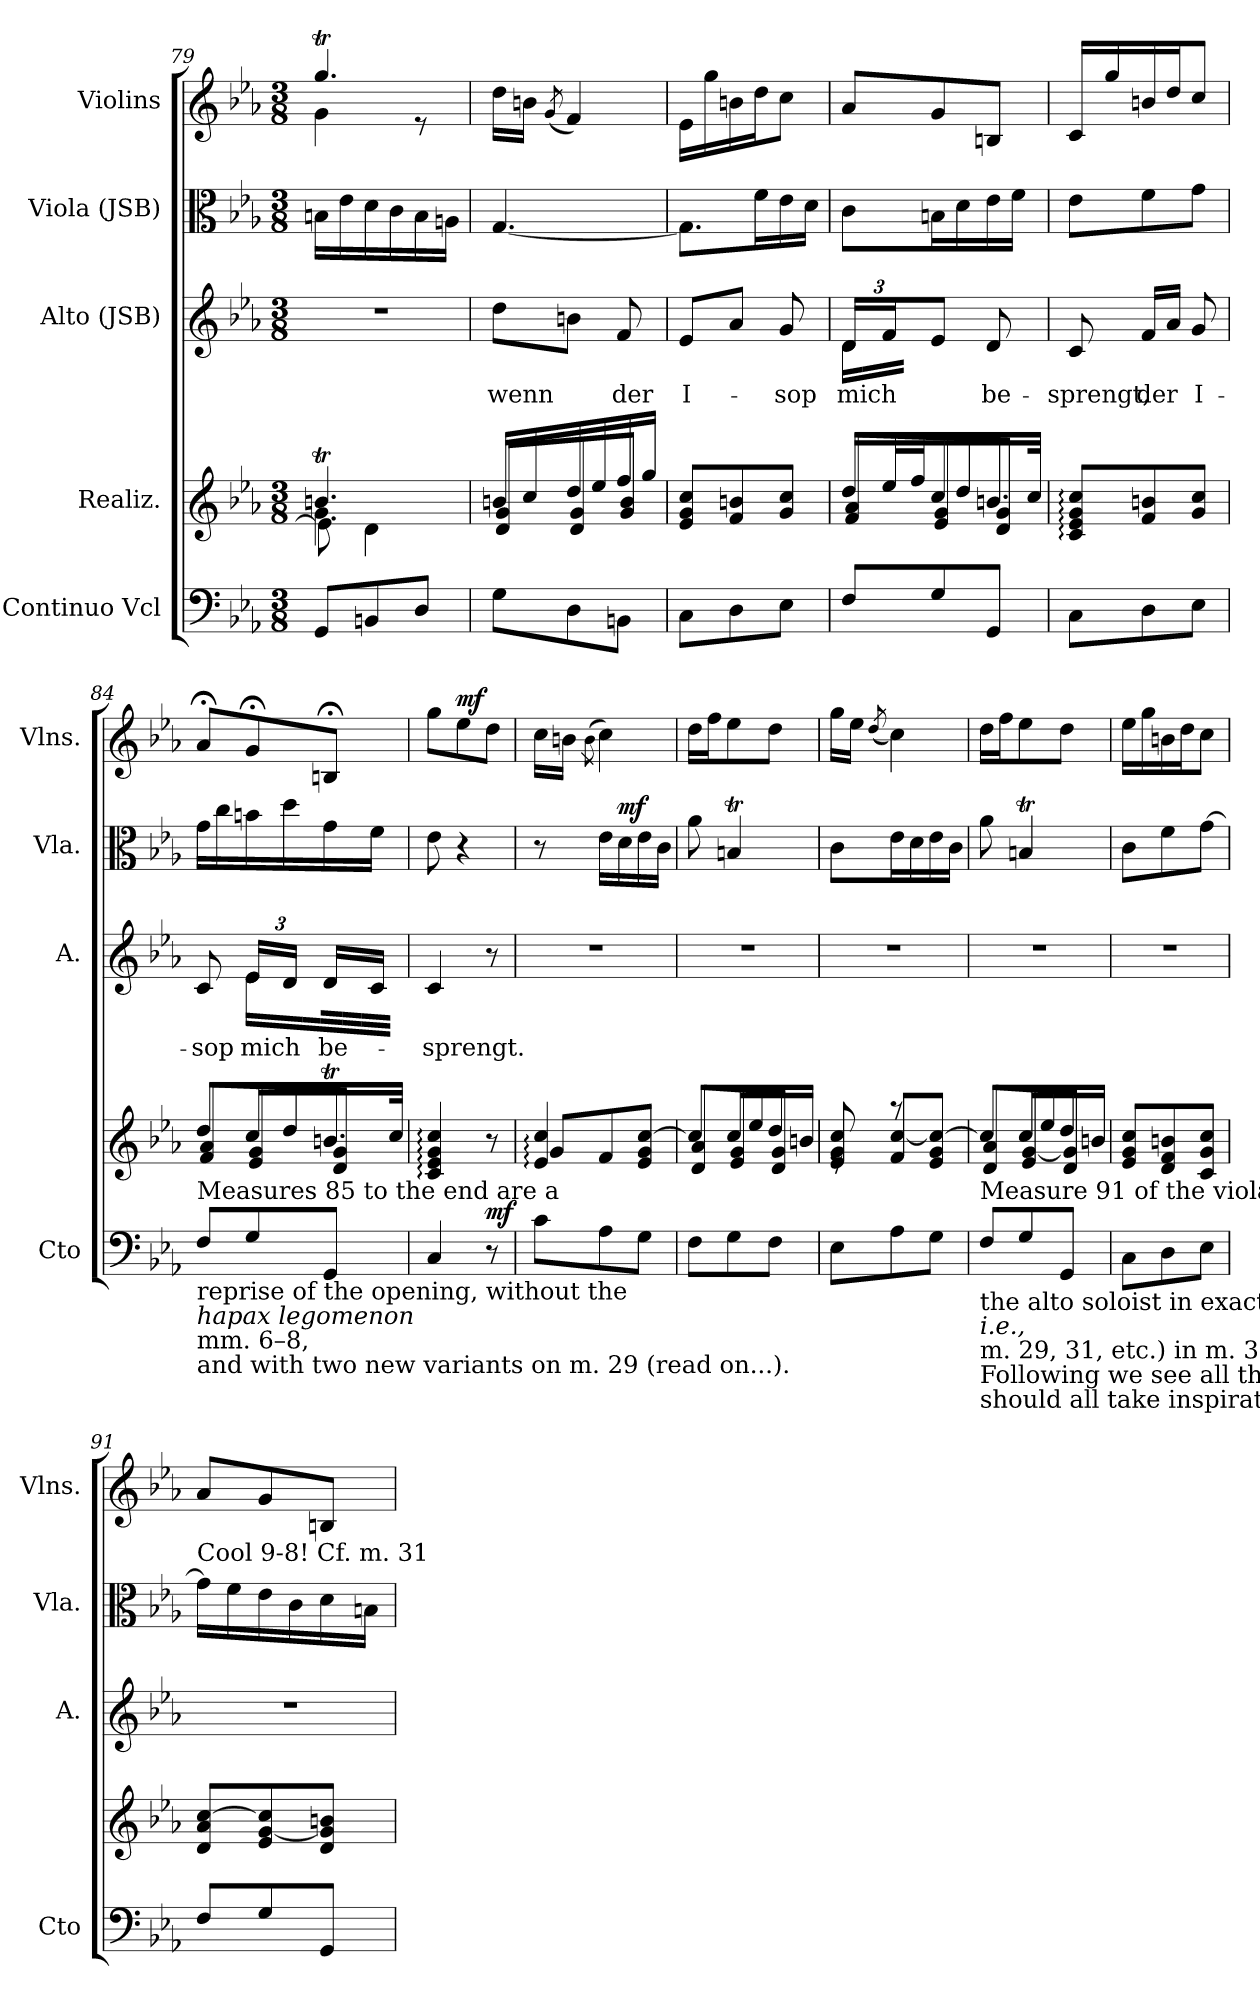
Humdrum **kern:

**kern	**dynam	**kern	**kern	**text	**kern	**dynam	**kern	**dynam
*part5	*part5	*part4	*part3	*part3	*part2	*part2	*part1	*part1
*staff5	*staff5	*staff4	*staff3	*staff3	*staff2	*staff2	*staff1	*staff1
*I"Continuo Vcl	*	*I"Realiz.	*I"Alto (JSB)	*	*I"Viola (JSB)	*	*I"Violins	*
*I'Cto	*	*	*I'A.	*	*I'Vla.	*	*I'Vlns.	*
!!LO:PB:g=z
*clefF4	*	*clefG2	*clefG2	*	*clefC3	*	*clefG2	*
*k[b-e-a-]	*	*k[b-e-a-]	*k[b-e-a-]	*	*k[b-e-a-]	*	*k[b-e-a-]	*
*M3/8	*	*M3/8	*M3/8	*	*M3/8	*	*M3/8	*
=79	=79	=79	=79	=79	=79	=79	=79	=79
*	*	*^	*	*	*	*	*^	*
*	*	*	*^	*	*	*	*	*	*	*
8GG/L	.	4.bnt/	4.g\	8e-\]	4.r	.	16Bn\LL	.	4.ggt/	4g\	.
.	.	.	.	.	.	.	16e-\	.	.	.	.
8BBn/	.	.	.	4d\	.	.	16d\	.	.	.	.
.	.	.	.	.	.	.	16c\	.	.	.	.
8D/J	.	.	.	.	.	.	16B\	.	.	8r	.
.	.	.	.	.	.	.	16An\JJ	.	.	.	.
*	*	*	*v	*v	*	*	*	*	*v	*v	*
=80	=80	=80	=80	=80	=80	=80	=80	=80	=80
!	!	!	!	!	!LO:LY:b	!	!	!	!
8G\L	.	16bn/LL	8d/ 8g/L	8dd\L	wenn	[4.G/	.	16dd\LL	.
.	.	16cc/	.	.	.	.	.	16bn\JJ	.
.	.	.	.	.	.	.	.	(8qg/	.
8D\	.	16dd/	8d/ 8g/	8bn\J	.	.	.	4f/)	.
.	.	16ee-/	.	.	.	.	.	.	.
!	!	!	!	!	!LO:LY:b	!	!	!	!
8BBn\J	.	16ff/	8g/ 8b/J	8f/	der	.	.	.	.
.	.	16gg/JJ	.	.	.	.	.	.	.
*	*	*v	*v	*	*	*	*	*	*
=81	=81	=81	=81	=81	=81	=81	=81	=81
!	!	!	!	!LO:LY:b	!	!	!	!
8C\L	.	8e-/ 8g/ 8cc/L	8e-/L	I-	8.G\L]	.	16e-\LL	.
.	.	.	.	.	.	.	16gg\	.
8D\	.	8f/ 8bn/	8a-/J	.	.	.	16bn\	.
.	.	.	.	.	16f\L	.	16dd\J	.
!	!	!	!	!LO:LY:b	!	!	!	!
8E-\J	.	8g/ 8cc/J	8g/	-sop	16e-\	.	8cc\J	.
.	.	.	.	.	16d\JJ	.	.	.
=82	=82	=82	=82	=82	=82	=82	=82	=82
*	*	*^	*	*	*	*	*	*
!	!	!	!	!	!LO:LY:b	!	!	!	!
*	*	*	*	*^	*	*	*	*	*
*	*	*	*	*	*Xbrackettup	*	*	*	*	*
8F/L	.	16dd/LL	8f/ 8a-/L	16d/LL	24d\LL	mich	8c\L	.	8a-/L	.
.	.	.	.	.	24e-\yy	.	.	.	.	.
.	.	32ee-/L	.	16f/J	.	.	.	.	.	.
.	.	.	.	.	24f\JJyy	.	.	.	.	.
.	.	32ff/J	.	.	.	.	.	.	.	.
8G/	.	16cc/	8e-/ 8g/	8e-/J	4ryy	.	16Bn\L	.	8g/	.
.	.	16dd/	.	.	.	.	16d\	.	.	.
!	!	!	!	!	!	!LO:LY:b	!	!	!	!
8GG/J	.	16.bn/	8d/ 8g/J	8d/	.	-be-	16e-\	.	8Bn/J	.
.	.	.	.	.	.	.	16f\JJ	.	.	.
.	.	32cc/JJk	.	.	.	.	.	.	.	.
*	*	*v	*v	*	*	*	*	*	*	*
*	*	*	*v	*v	*	*	*	*	*
=83	=83	=83	=83	=83	=83	=83	=83	=83
!	!	!	!	!LO:LY:b	!	!	!	!
8C\L	.	8c:/ 8e-:/ 8g:/ 8cc:/L	8c/	-sprengt,	8e-\L	.	16c/LL	.
.	.	.	.	.	.	.	16gg/	.
!	!	!	!	!LO:LY:b	!	!	!	!
8D\	.	8f/ 8bn/	16f/LL	der	8f\	.	16bn/	.
.	.	.	16a-/JJ	.	.	.	16dd/J	.
!	!	!	!	!LO:LY:b	!	!	!	!
8E-\J	.	8g/ 8cc/J	8g/	I-	8g\J	.	8cc/J	.
!!LO:LB:g=z
=84	=84	=84	=84	=84	=84	=84	=84	=84
*	*	*^	*	*	*	*	*	*
!LO:TX:a:t=Measures 85 to the end are a	!	!	!	!	!	!	!	!	!
!LO:TX:b:t=reprise of the opening, without the	!	!	!	!	!	!	!	!	!
!LO:TX:b:i:t=hapax legomenon	!	!	!	!	!	!	!	!	!
!LO:TX:b:t=mm. 6–8,	!	!	!	!	!	!	!	!	!
!LO:TX:b:t=and with two new variants on m. 29 (read on...).	!	!	!	!	!	!	!	!	!
!	!	!	!	!	!LO:LY:b	!	!	!	!
*	*	*	*	*^	*	*	*	*	*
8F/L	.	8dd/L	8f/ 8a-/L	8c/	8ryy	-sop	16g\LL	.	8a-;</L	.
.	.	.	.	.	.	.	16cc\	.	.	.
!	!	!	!	!	!	!LO:LY:b	!	!	!	!
8G/	.	16cc/L	8e-/ 8g/	16e-/LL	24e-\LL	mich	16bn\	.	8g;</	.
.	.	.	.	.	24f\yy	.	.	.	.	.
.	.	16dd/	.	16d/JJ	.	.	16dd\	.	.	.
.	.	.	.	.	24g\yy	.	.	.	.	.
!	!	!	!	!	!	!LO:LY:b	!	!	!	!
8GG/J	.	16.bnt/	8d/ 8g/J	16d/LL	32f\Lyy	be-	16g\	.	8Bn;</J	.
.	.	.	.	.	32e-\yy	.	.	.	.	.
.	.	.	.	16c/JJ	32d\yy	.	16f\JJ	.	.	.
.	.	32cc/JJk	.	.	32c\JJJyy	.	.	.	.	.
*	*	*v	*v	*	*	*	*	*	*	*
=85	=85	=85	=85	=85	=85	=85	=85	=85	=85
!	!	!	!	!	!LO:LY:b	!	!	!	!
*	*	*	*v	*v	*	*	*	*	*
4C/	.	4c/: 4e-/: 4g/: 4cc/:	4c/	-sprengt.	8e-\	.	8gg\L	.
!	!	!	!	!	!	!	!	!LO:DY:a
.	.	.	.	.	4r	.	8ee-\	mf
!	!LO:DY:a	!	!	!	!	!	!	!
8r	mf	8r	8r	.	.	.	8dd\J	.
=86	=86	=86	=86	=86	=86	=86	=86	=86
*	*	*^	*	*	*	*	*	*
8c\L	.	4e-/: 4cc/:	8g/L	4.r	.	8r	.	16cc\LL	.
.	.	.	.	.	.	.	.	16bn\JJ	.
.	.	.	.	.	.	.	.	(8qb\	.
8A-\	.	.	8f/	.	.	16e-\LL	.	4cc\)	.
!	!	!	!	!	!	!	!LO:DY:a	!	!
.	.	.	.	.	.	16d\	mf	.	.
8G\J	.	8ryy	8e-/ 8g/ [8cc/J	.	.	16e-\	.	.	.
.	.	.	.	.	.	16c\JJ	.	.	.
=87	=87	=87	=87	=87	=87	=87	=87	=87	=87
8F\L	.	8cc/L]	8d/ 8a-/L	4.r	.	8a-\	.	16dd\LL	.
.	.	.	.	.	.	.	.	16ff\J	.
8G\	.	16cc/L	8e-/ 8g/	.	.	4Bnt/	.	8ee-\	.
.	.	16ee-/	.	.	.	.	.	.	.
8F\J	.	16dd/	8d/ 8g/J	.	.	.	.	8dd\J	.
.	.	16bn/JJ	.	.	.	.	.	.	.
=88	=88	=88	=88	=88	=88	=88	=88	=88	=88
8E-\L	.	8e-/ 8g/ 8cc/	8re	4.r	.	8c\L	.	16gg\LL	.
.	.	.	.	.	.	.	.	16ee-\JJ	.
.	.	.	.	.	.	.	.	(8qdd/	.
8A-\	.	8r	8f/ [8cc/L	.	.	16e-\L	.	4cc\)	.
.	.	.	.	.	.	16d\	.	.	.
8G\J	.	8ryy	8e-/ 8g/ 8cc_/J	.	.	16e-\	.	.	.
.	.	.	.	.	.	16c\JJ	.	.	.
!!LO:PB:g=z
=89	=89	=89	=89	=89	=89	=89	=89	=89	=89
!LO:TX:a:t=Measure 91 of the viola copies the poignant, powerful 9-8 (clashing with the violin as a 3-2)  that Bach gave	!	!	!	!	!	!	!	!	!
!LO:TX:b:t=the alto soloist in exact same context (	!	!	!	!	!	!	!	!	!
!LO:TX:b:i:t=i.e.,	!	!	!	!	!	!	!	!	!
!LO:TX:b:t=m. 29, 31, etc.) in m. 31.    M. 93 is identical to m. 12.	!	!	!	!	!	!	!	!	!
!LO:TX:b:t=Following we see all the m. 29 solutions, to see the variety of which Bach was capable, and from which we	!	!	!	!	!	!	!	!	!
!LO:TX:b:t=should all take inspiration about the multiplicity of solutions available to musical challenges.	!	!	!	!	!	!	!	!	!
8F/L	.	8cc/L]	8d/ 8a-/L	4.r	.	8a-\	.	16dd\LL	.
.	.	.	.	.	.	.	.	16ff\J	.
8G/	.	16cc/L	8e-/ [8g/	.	.	4Bnt/	.	8ee-\	.
.	.	16ee-/	.	.	.	.	.	.	.
8GG/J	.	16dd/	8d/ 8g]/J	.	.	.	.	8dd\J	.
.	.	16bn/JJ	.	.	.	.	.	.	.
*	*	*v	*v	*	*	*	*	*	*
=90	=90	=90	=90	=90	=90	=90	=90	=90
8C\L	.	8e-/ 8g/ 8cc/L	4.r	.	8c\L	.	16ee-\LL	.
.	.	.	.	.	.	.	16gg\	.
8D\	.	8d/ 8f/ 8bn/	.	.	8f\	.	16bn\	.
.	.	.	.	.	.	.	16dd\J	.
8E-\J	.	8c/ 8g/ 8cc/J	.	.	[8gi\J	.	8cc\J	.
=91	=91	=91	=91	=91	=91	=91	=91	=91
!	!	!	!	!	!LO:TX:a:t=Cool 9-8! Cf. m. 31	!	!	!
8F/L	.	8d/ 8a-/ [8cc/L	4.r	.	16gj\LL]	.	8a-/L	.
.	.	.	.	.	16f\	.	.	.
*	*	*	*	*	*	*	*MM57	*
8G/	.	8e-/ [8g/ 8cc]/	.	.	16e-\	.	8g/	.
.	.	.	.	.	16c\	.	.	.
8GG/J	.	8d/ 8g]/ 8bn/J	.	.	16d\	.	8Bn/J	.
.	.	.	.	.	16Bn\JJ	.	.	.
=	=	=	=	=	=	=	=	=
*-	*-	*-	*-	*-	*-	*-	*-	*-
